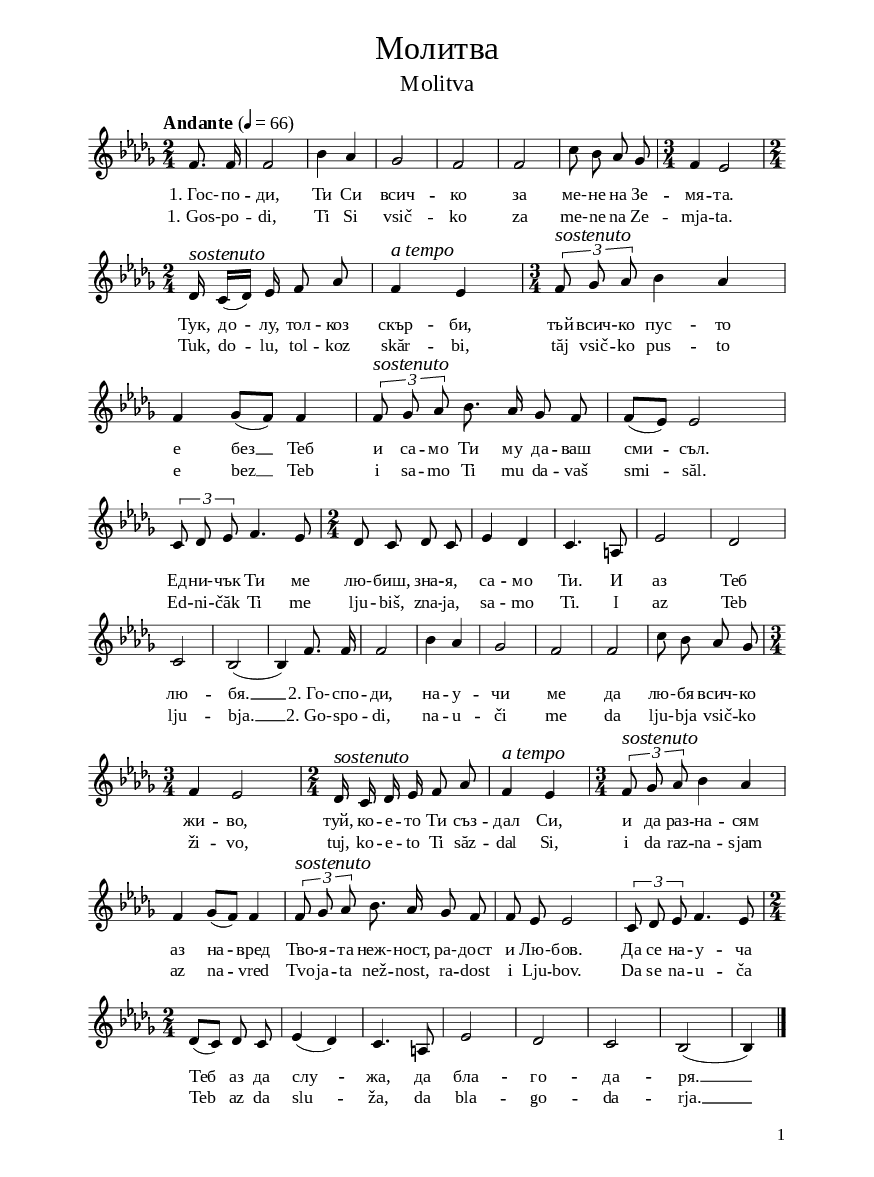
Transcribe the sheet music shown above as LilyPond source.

\version "2.24.4"

% include paper part and global functions
\include "include/globals.ily"

\bookpart {
  \label #'ref222
  \tocItem \markup "Молитва (Господи, Ти Си) – Molitva (Gospodi, Ti Si) "
  \include "include/bookpart-paper.ily"
  \score {
    \include "include/score-layout.ily"

    \new Voice \absolute {
      \clef treble
      \key bes \minor
      \time 2/4
      \tempoFunc "Andante" 4 "66"
      \autoBeamOff
      \partial 4
      f'8.  f'16 | % 2
      f'2 | % 3
      bes'4  as'4 | % 4
      ges'2 | % 5
      f'2 | % 6
      f'2  | % 7
      c''8  bes'8  as'8  ges'8  | % 8
      \time 3/4  | % 8
      f'4  es'2 | \break  % 9
      \time 2/4  | % 9

      des'16^\markup { \huge \italic {sostenuto} }
      c'16
      ([des'16])  es'16
      f'8  as'8 |
      f'4 ^\markup{\huge \italic {a tempo} }  es'4  | % 11
      \time 3/4  | % 11
      \times 2/3  {
        f'8 ^\markup{\huge \italic {sostenuto} }  ges'8
        as'8
      }
      bes'4  as'4 | \break % 12
      f'4  ges'8 ( [  f'8 ) ]  f'4 | % 13
      \times 2/3  {
        f'8 ^\markup{\huge \italic {sostenuto} }  ges'8
        as'8
      }
      bes'8.  as'16  ges'8  f'8  | % 14
      f'8 ( [  es'8 ) ]  es'2
      | \break % 15

      \times 2/3  {
        c'8  des'8  es'8
      }
      f'4.  es'8 | % 16
      \time 2/4  | % 16
      des'8  c'8
      des'8  c'8  | % 17
      es'4  des'4 | % 18
      c'4.  a8 | % 19
      es'2 |
      des'2 |  \break % 21
      c'2 | % 22
      bes2 ( | bes4 )
      f'8.  f'16 | % 2
      f'2 | % 3
      bes'4  as'4 | % 4
      ges'2 | % 5
      f'2 | % 6
      f'2  |  % 7
      c''8  bes'8  as'8  ges'8  | \break % 8
      \time 3/4  | % 8
      f'4  es'2 | % 9
      \time 2/4  | % 9

      des'16^\markup { \huge \italic {sostenuto} }
      c'16
      des'16  es'16
      f'8  as'8 |
      f'4 ^\markup{ \huge \italic {a tempo} }  es'4  | % 11
      \time 3/4  | % 11
      \times 2/3  {
        f'8 ^\markup{ \huge \italic {sostenuto} }  ges'8
        as'8
      }
      bes'4  as'4 | \break % 12
      f'4  ges'8 ( [  f'8 ) ]  f'4 | % 13
      \times 2/3  {
        f'8 ^\markup{ \huge \italic {sostenuto} }  ges'8
        as'8
      }
      bes'8.  as'16  ges'8  f'8 | % 14
      f'8 es'8 es'2
      | % 15

      \times 2/3  {
        c'8  des'8  es'8
      }
      f'4.  es'8 | % 16
      \time 2/4  | \break  % 16
      des'8 (  [c'8] )
      des'8  c'8  | % 17
      es'4 ( des'4 )| % 18
      c'4.   a8  | % 19
      es'2 |
      des'2 | % 21
      c'2 | % 22
      bes2 ( | bes4 ) \bar "|."

    }

    \addlyrics {
      "1. Гос-" -- по -- ди, Ти Си всич -- ко
      за "ме-" -- не на Зе -- мя -- та. Тук,
      до -- лу, тол -- коз скър --
      би, тъй всич -- ко пус -- то е
      без __  Теб и са -- мо Ти му да
      -- ваш сми -- съл. Ед -- "ни-" -- чък
      Ти ме "лю-" -- биш, зна -- я, са -- мо
      Ти. И аз Теб лю -- бя. __

      "2. Го-" -- спо -- ди, на -- у -- чи ме
      да "лю-" -- бя "всич-" -- ко жи -- во,
      туй, ко -- е -- то Ти съз -- дал Си,
      и да раз -- на -- сям аз на -- вред
      Тво -- я -- та "неж-" -- ност,
      "ра-" -- дост и "Лю-" -- бов.
      Да се на -- у -- ча
      Теб  аз да слу -- жа, да бла -- го --  да -- ря. __
    }

    \addlyrics {
      "1. Gos-" -- po -- di, Ti Si vsič -- ko
      za "me-" -- ne na Ze -- mja -- ta. Tuk,
      do -- lu, tol -- koz skăr --
      bi, tăj vsič -- ko pus -- to e
      bez __  Teb i sa -- mo Ti mu da
      -- vaš smi -- săl. Ed -- ni -- čăk
      Ti me lju -- biš, zna -- ja, sa -- mo
      Ti. I az Teb lju -- bja. __

      "2. Go-" -- spo -- di, na -- u -- či me
      da "lju-" -- bja vsič -- ko ži -- vo,
      tuj, ko -- e -- to Ti săz -- dal Si,
      i da raz -- na -- sjam az na -- vred
      Tvo -- ja -- ta než -- nost,
      ra -- dost i Lju -- bov.
      Da se na -- u -- ča
      Teb  az da slu -- ža, da bla -- go --  da -- rja. __
    }

    \header {
      title = \titleFunc "Молитва" "Molitva"
    }

    \midi{}

  } % score

  \pageBreak

  % include foreign translation(s) of the song
  \version "2.24.4"

\markup \fill-line { \fontsize #deTitleFontSize "Gebet" }
\markup \null
\markup \null
\markup \abs-fontsize #10 {
  \hspace #30
  \override #`(baseline-skip . ,deCoupletBaselineSkip)

  \column {
    \line { 1. Herr, Du bist alles für mich,}

    \line { "   "hier unten – so viel Leid,}

    \line { "   "alles ist so öde ohne Dich}

    \line { "   "und nur Du verleihst ihm Bedeutung.}

    \line { "   "Einzig Du liebst mich,}
 
    \line { "   "ich weiß, nur Du.}

    \line { "   "Ich liebe Dich. }

    \line { " " }

    \line { 2. Herr, lehre mich,}

    \line { "   "alles Lebendige zu lieben,}

    \line { "   "das, was Du erschaffen hast,}

    \line { "   "und dass ich überall Deine Zärtlichkeit,}

    \line { "   "Freude und Liebe verbreite.}

    \line { "   "Möge ich lernen, }

    \line { "   "Dir zu dienen,}

    \line { "   "zu danken. }

  }
}

} % bookpart

% Più mosso
%
